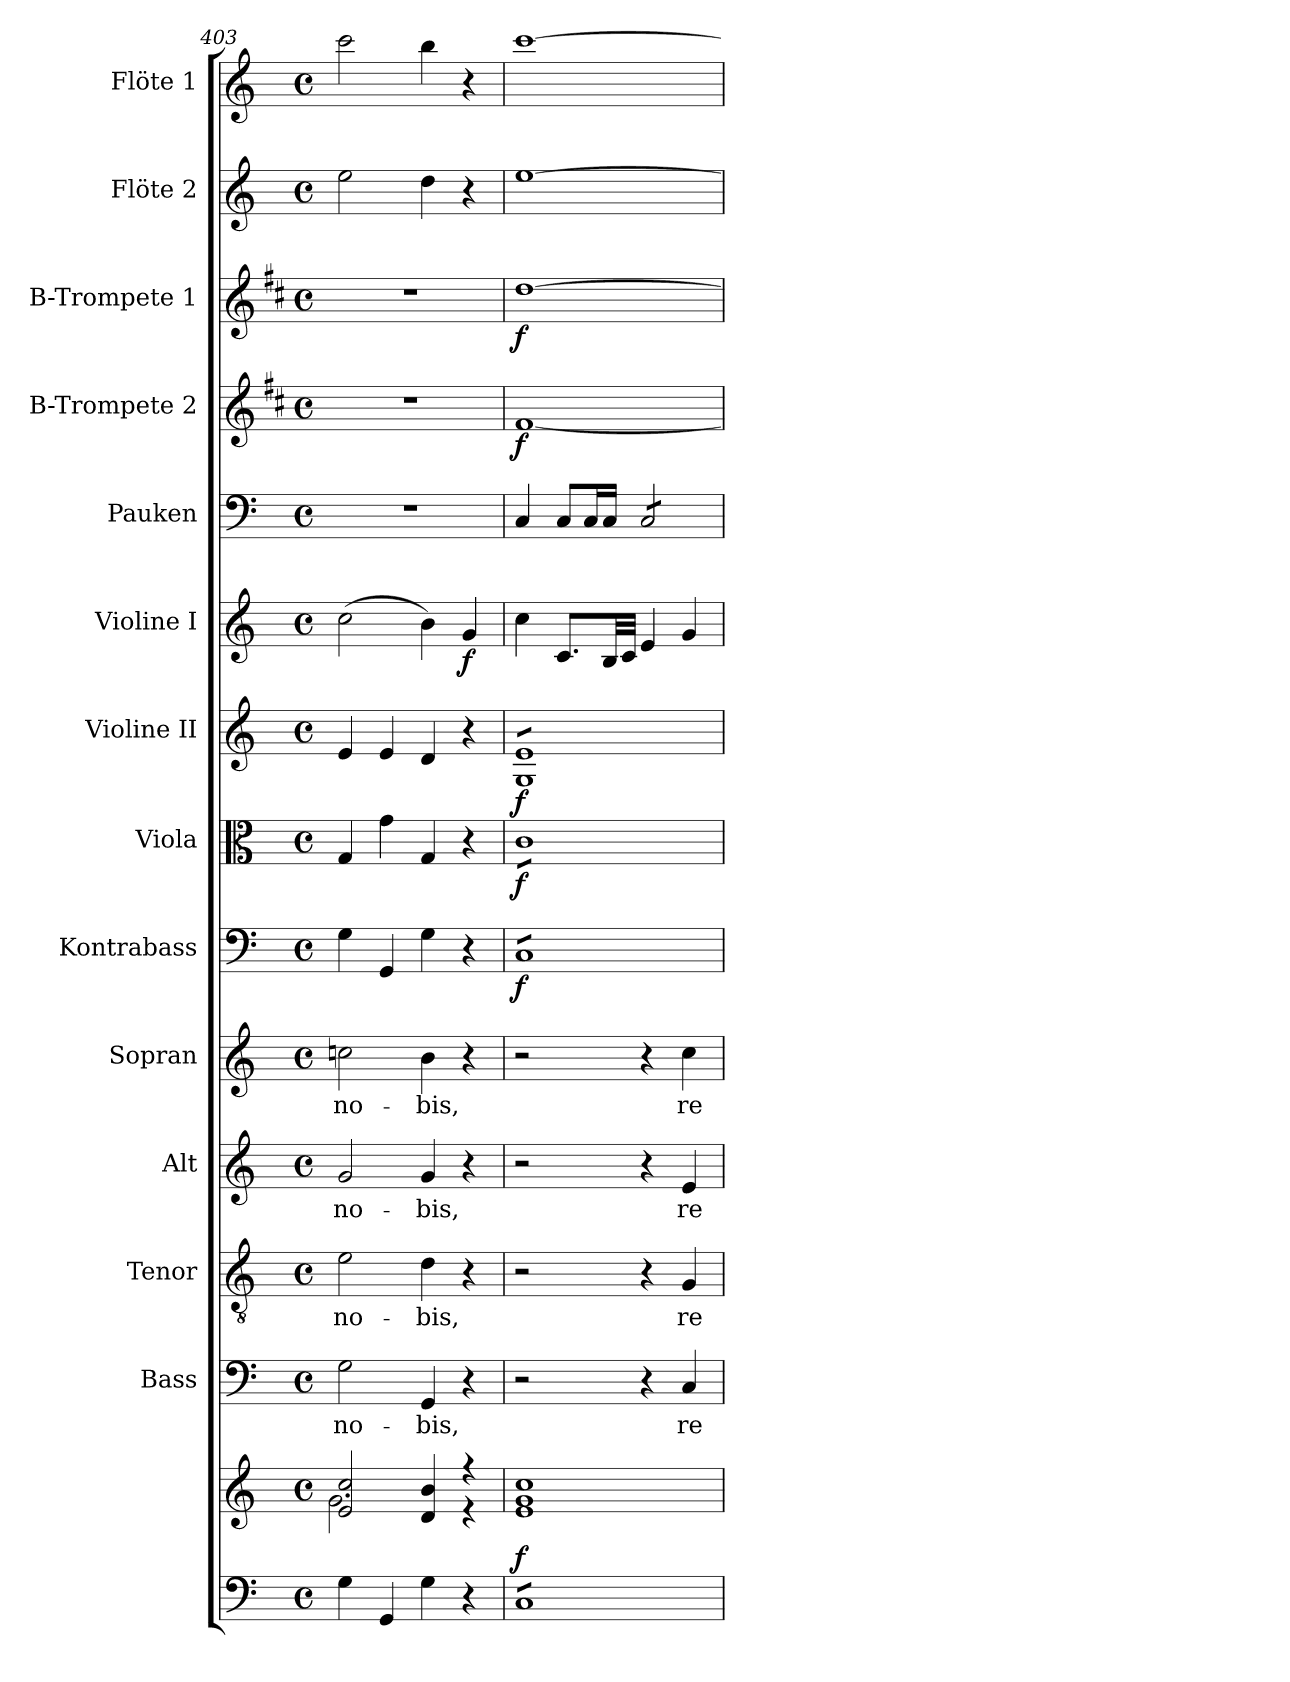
**kern	**kern	**dynam	**kern	**text	**kern	**text	**kern	**text	**kern	**text	**kern	**dynam	**kern	**dynam	**kern	**dynam	**kern	**dynam	**kern	**kern	**dynam	**kern	**dynam	**kern	**kern
*part14	*part14	*part14	*part13	*part13	*part12	*part12	*part11	*part11	*part10	*part10	*part9	*part9	*part8	*part8	*part7	*part7	*part6	*part6	*part5	*part4	*part4	*part3	*part3	*part2	*part1
*staff15	*staff14	*staff14/15	*staff13	*staff13	*staff12	*staff12	*staff11	*staff11	*staff10	*staff10	*staff9	*staff9	*staff8	*staff8	*staff7	*staff7	*staff6	*staff6	*staff5	*staff4	*staff4	*staff3	*staff3	*staff2	*staff1
*	*	*	*I"Bass	*	*I"Tenor	*	*I"Alt	*	*I"Sopran	*	*I"Kontrabass	*	*I"Viola	*	*I"Violine II	*	*I"Violine I	*	*I"Pauken	*I"B-Trompete 2	*	*I"B-Trompete 1	*	*I"Flöte 2	*I"Flöte 1
*	*	*	*I'B.	*	*I'T.	*	*I'A.	*	*I'S.	*	*I'Kb.	*	*I'Vla.	*	*I'Vl. II	*	*I'Vl. I	*	*I'Pk.	*I'B Trp. 2	*	*I'B Trp. 1	*	*I'Fl. 2	*I'Fl. 1
*clefF4	*clefG2	*	*clefF4	*	*clefGv2	*	*clefG2	*	*clefG2	*	*clefF4	*	*clefC3	*	*clefG2	*	*clefG2	*	*clefF4	*clefG2	*	*clefG2	*	*clefG2	*clefG2
*	*	*	*	*	*	*	*	*	*	*	*ITrd7c12	*	*	*	*	*	*	*	*	*ITrd1c2	*	*ITrd1c2	*	*	*
*k[]	*k[]	*	*k[]	*	*k[]	*	*k[]	*	*k[]	*	*k[]	*	*k[]	*	*k[]	*	*k[]	*	*k[]	*k[]	*	*k[]	*	*k[]	*k[]
*C:	*C:	*	*C:	*	*C:	*	*C:	*	*C:	*	*C:	*	*C:	*	*C:	*	*C:	*	*C:	*C:	*	*C:	*	*C:	*C:
*M4/4	*M4/4	*	*M4/4	*	*M4/4	*	*M4/4	*	*M4/4	*	*M4/4	*	*M4/4	*	*M4/4	*	*M4/4	*	*M4/4	*M4/4	*	*M4/4	*	*M4/4	*M4/4
*met(c)	*met(c)	*	*met(c)	*	*met(c)	*	*met(c)	*	*met(c)	*	*met(c)	*	*met(c)	*	*met(c)	*	*met(c)	*	*met(c)	*met(c)	*	*met(c)	*	*met(c)	*met(c)
=403	=403	=403	=403	=403	=403	=403	=403	=403	=403	=403	=403	=403	=403	=403	=403	=403	=403	=403	=403	=403	=403	=403	=403	=403	=403
*	*^	*	*	*	*	*	*	*	*	*	*	*	*	*	*	*	*	*	*	*	*	*	*	*	*
!	!	!	!	!	!LO:LY:b	!	!LO:LY:b	!	!LO:LY:b	!	!LO:LY:b	!	!	!	!	!	!	!	!	!	!	!	!	!	!	!
4G\	2e/ 2cc/	2.g\	.	2G\	no-	2e\	no-	2g/	no-	2ccn\	no-	4GG\	.	4G/	.	4e/	.	(>2cc\	.	1r	1r	.	1r	.	2ee\	2ccc\
4GG/	.	.	.	.	.	.	.	.	.	.	.	4GGG/	.	4g\	.	4e/	.	.	.	.	.	.	.	.	.	.
!	!	!	!	!	!LO:LY:b	!	!LO:LY:b	!	!LO:LY:b	!	!LO:LY:b	!	!	!	!	!	!	!	!	!	!	!	!	!	!	!
4G\	4d/ 4b/	.	.	4GG/	-bis,	4d\	-bis,	4g/	-bis,	4b\	-bis,	4GG\	.	4G/	.	4d/	.	4b\)	.	.	.	.	.	.	4dd\	4bb\
!	!	!	!	!	!	!	!	!	!	!	!	!	!	!	!	!	!	!	!LO:DY:b	!	!	!	!	!	!	!
4r	4r	4r	.	4r	.	4r	.	4r	.	4r	.	4r	.	4r	.	4r	.	4g/	f	.	.	.	.	.	4r	4r
=404	=404	=404	=404	=404	=404	=404	=404	=404	=404	=404	=404	=404	=404	=404	=404	=404	=404	=404	=404	=404	=404	=404	=404	=404	=404	=404
!	!	!	!LO:DY:a=2	!	!	!	!	!	!	!	!	!	!LO:DY:b	!	!LO:DY:b	!	!LO:DY:b	!	!	!	!	!LO:DY:b	!	!LO:DY:b	!	!
*	*v	*v	*	*	*	*	*	*	*	*	*	*	*	*	*	*	*	*	*	*	*	*	*	*	*	*
*tremolo	*	*	*	*	*	*	*	*	*	*	*	*	*	*	*	*	*	*	*	*	*	*	*	*	*
*	*	*	*	*	*	*	*	*	*	*	*tremolo	*	*	*	*	*	*	*	*	*	*	*	*	*	*
*	*	*	*	*	*	*	*	*	*	*	*	*	*tremolo	*	*	*	*	*	*	*	*	*	*	*	*
*	*	*	*	*	*	*	*	*	*	*	*	*	*	*	*tremolo	*	*	*	*	*	*	*	*	*	*
8CL	1e 1g 1cc	f	2r	.	2r	.	2r	.	2r	.	8CCL	f	8cL	f	8G 8eL	f	4cc\	.	4C/	[1e	f	[1cc	f	[1ee	[1ccc
8C	.	.	.	.	.	.	.	.	.	.	8CC	.	8c	.	8G 8e	.	.	.	.	.	.	.	.	.	.
8C	.	.	.	.	.	.	.	.	.	.	8CC	.	8c	.	8G 8e	.	8.c/L	.	8C/L	.	.	.	.	.	.
8C	.	.	.	.	.	.	.	.	.	.	8CC	.	8c	.	8G 8e	.	.	.	16C/L	.	.	.	.	.	.
.	.	.	.	.	.	.	.	.	.	.	.	.	.	.	.	.	32B/LL	.	16C/JJ	.	.	.	.	.	.
.	.	.	.	.	.	.	.	.	.	.	.	.	.	.	.	.	32c/JJJ	.	.	.	.	.	.	.	.
*	*	*	*	*	*	*	*	*	*	*	*	*	*	*	*	*	*	*	*tremolo	*	*	*	*	*	*
8C	.	.	4r	.	4r	.	4r	.	4r	.	8CC	.	8c	.	8G 8e	.	4e/	.	8C/L	.	.	.	.	.	.
8C	.	.	.	.	.	.	.	.	.	.	8CC	.	8c	.	8G 8e	.	.	.	8C/	.	.	.	.	.	.
!	!	!	!	!LO:LY:b	!	!LO:LY:b	!	!LO:LY:b	!	!LO:LY:b	!	!	!	!	!	!	!	!	!	!	!	!	!	!	!
8C	.	.	4C/	re-	4G/	re-	4e/	re-	4cc\	re-	8CC	.	8c	.	8G 8e	.	4g/	.	8C/	.	.	.	.	.	.
8CJ	.	.	.	.	.	.	.	.	.	.	8CCJ	.	8cJ	.	8G 8eJ	.	.	.	8C/J	.	.	.	.	.	.
*	*	*	*	*	*	*	*	*	*	*	*	*	*	*	*	*	*	*	*Xtremolo	*	*	*	*	*	*
*	*	*	*	*	*	*	*	*	*	*	*	*	*	*	*Xtremolo	*	*	*	*	*	*	*	*	*	*
*	*	*	*	*	*	*	*	*	*	*	*	*	*Xtremolo	*	*	*	*	*	*	*	*	*	*	*	*
*	*	*	*	*	*	*	*	*	*	*	*Xtremolo	*	*	*	*	*	*	*	*	*	*	*	*	*	*
*Xtremolo	*	*	*	*	*	*	*	*	*	*	*	*	*	*	*	*	*	*	*	*	*	*	*	*	*
=	=	=	=	=	=	=	=	=	=	=	=	=	=	=	=	=	=	=	=	=	=	=	=	=	=
*-	*-	*-	*-	*-	*-	*-	*-	*-	*-	*-	*-	*-	*-	*-	*-	*-	*-	*-	*-	*-	*-	*-	*-	*-	*-
